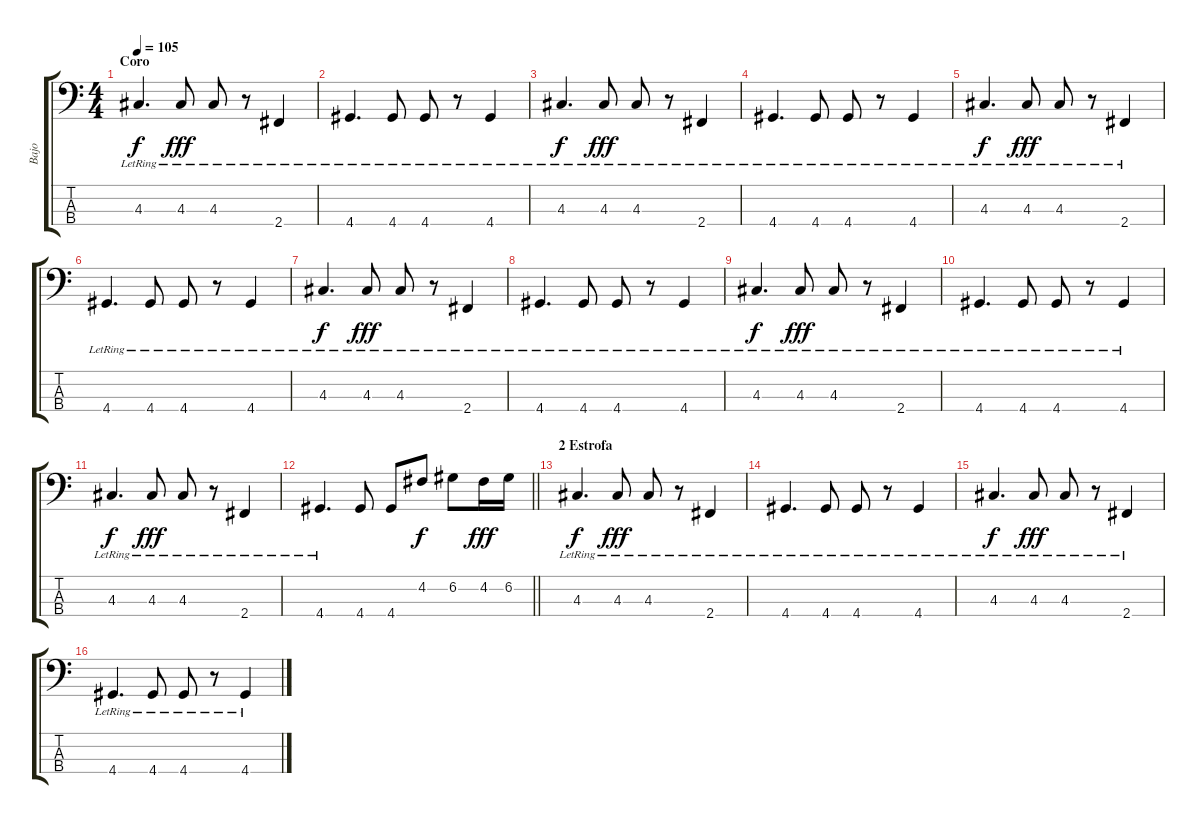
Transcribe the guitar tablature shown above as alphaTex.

\track ("Bajo" "Bajo") {instrument electricbassfinger}
\staff {score tabs}
\tuning (G2 D2 A1 E1) {hide}
\ts (4 4)
\section ("" "Coro")
\tempo 105
\clef f4
\ks c
4.3{lr}.4{d dy f} 4.3{lr}.8{dy fff} 4.3{lr}.8 r.8 2.4{lr}.4 |
4.4{lr}.4{d} 4.4{lr}.8 4.4{lr}.8 r.8 4.4{lr}.4 |
4.3{lr}.4{d dy f} 4.3{lr}.8{dy fff} 4.3{lr}.8 r.8 2.4{lr}.4 |
4.4{lr}.4{d} 4.4{lr}.8 4.4{lr}.8 r.8 4.4{lr}.4 |
4.3{lr}.4{d dy f} 4.3{lr}.8{dy fff} 4.3{lr}.8 r.8 2.4{lr}.4 |
4.4{lr}.4{d} 4.4{lr}.8 4.4{lr}.8 r.8 4.4{lr}.4 |
4.3{lr}.4{d dy f} 4.3{lr}.8{dy fff} 4.3{lr}.8 r.8 2.4{lr}.4 |
4.4{lr}.4{d} 4.4{lr}.8 4.4{lr}.8 r.8 4.4{lr}.4 |
4.3{lr}.4{d dy f} 4.3{lr}.8{dy fff} 4.3{lr}.8 r.8 2.4{lr}.4 |
4.4{lr}.4{d} 4.4{lr}.8 4.4{lr}.8 r.8 4.4{lr}.4 |
4.3{lr}.4{d dy f} 4.3{lr}.8{dy fff} 4.3{lr}.8 r.8 2.4{lr}.4 |
\barLineRight lightlight
4.4{lr}.4{d} 4.4.8 4.4.8 4.2.8{dy f} 6.2.8 4.2.16{dy fff} 6.2.16 |
\section ("" "2 Estrofa")
4.3{lr}.4{d dy f} 4.3{lr}.8{dy fff} 4.3{lr}.8 r.8 2.4{lr}.4 |
4.4{lr}.4{d} 4.4{lr}.8 4.4{lr}.8 r.8 4.4{lr}.4 |
4.3{lr}.4{d dy f} 4.3{lr}.8{dy fff} 4.3{lr}.8 r.8 2.4{lr}.4 |
4.4{lr}.4{d} 4.4{lr}.8 4.4{lr}.8 r.8 4.4{lr}.4
